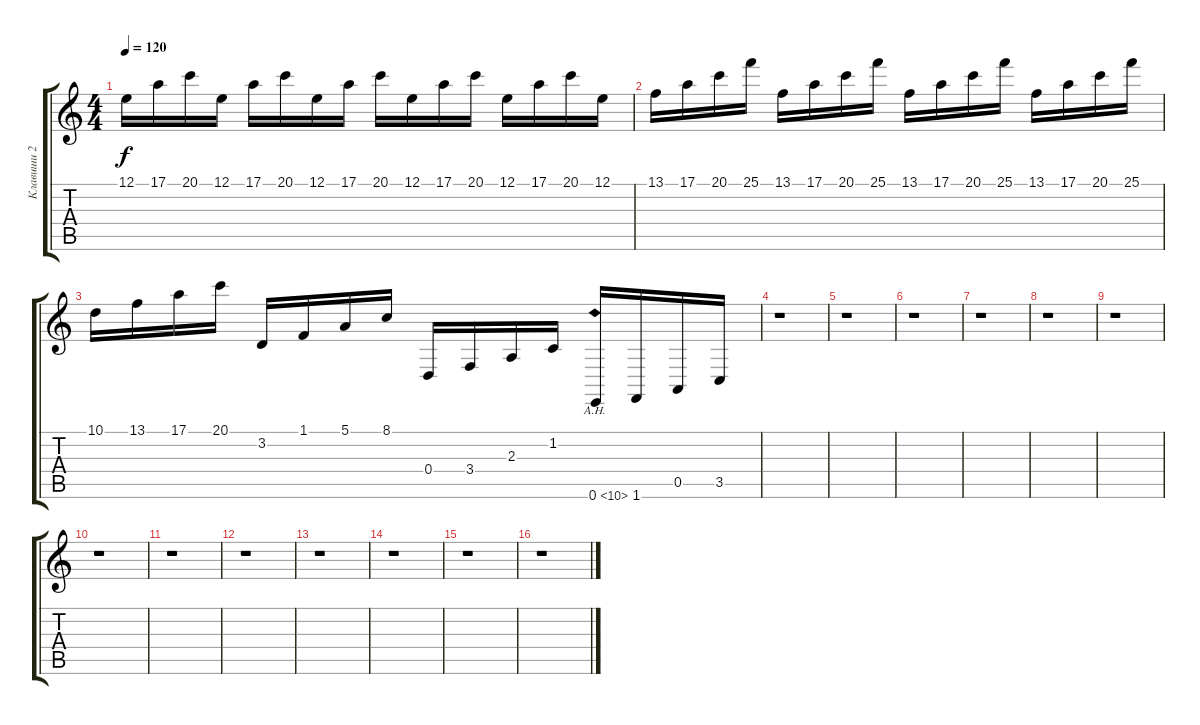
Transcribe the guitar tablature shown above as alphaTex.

\track ("Клавиши 2" "Клавиши 2") {instrument pad1newage}
\staff {score tabs}
\tuning (E4 B3 G3 D3 A2 E2) {hide}
\ts (4 4)
\tempo 120
\clef g2
\ks c
12.1.16{dy f} 17.1.16 20.1.16 12.1.16 17.1.16 20.1.16 12.1.16 17.1.16 20.1.16 12.1.16 17.1.16 20.1.16 12.1.16 17.1.16 20.1.16 12.1.16 |
13.1.16 17.1.16 20.1.16 25.1.16 13.1.16 17.1.16 20.1.16 25.1.16 13.1.16 17.1.16 20.1.16 25.1.16 13.1.16 17.1.16 20.1.16 25.1.16 |
10.1.16 13.1.16 17.1.16 20.1.16 3.2.16 1.1.16 5.1.16 8.1.16 0.4.16 3.4.16 2.3.16 1.2.16 0.6{ah 10}.16 1.6.16 0.5.16 3.5.16 |
r.1 |
r.1 |
r.1 |
r.1 |
r.1 |
r.1 |
r.1 |
r.1 |
r.1 |
r.1 |
r.1 |
r.1 |
r.1
